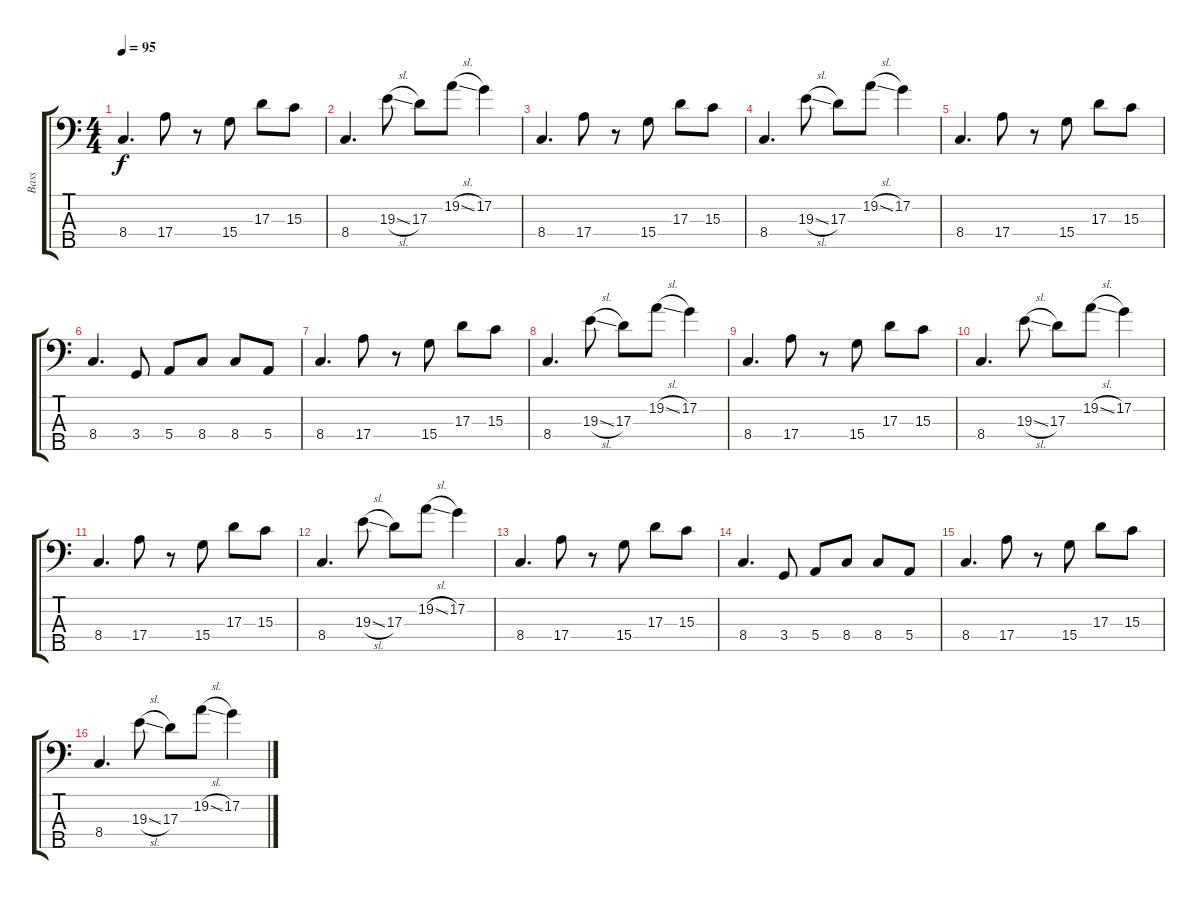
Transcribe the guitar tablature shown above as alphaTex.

\track ("Bass" "Bass") {instrument electricbassfinger}
\staff {score tabs}
\tuning (G2 D2 A1 E1 B0) {hide}
\ts (4 4)
\tempo 95
\clef f4
\ks c
8.4.4{d dy f} 17.4.8 r.8 15.4.8 17.3.8 15.3.8 |
8.4.4{d} 19.3{sl}.8 17.3.8 19.2{sl}.8 17.2.4 |
8.4.4{d} 17.4.8 r.8 15.4.8 17.3.8 15.3.8 |
8.4.4{d} 19.3{sl}.8 17.3.8 19.2{sl}.8 17.2.4 |
8.4.4{d} 17.4.8 r.8 15.4.8 17.3.8 15.3.8 |
8.4.4{d} 3.4.8 5.4.8 8.4.8 8.4.8 5.4.8 |
8.4.4{d} 17.4.8 r.8 15.4.8 17.3.8 15.3.8 |
8.4.4{d} 19.3{sl}.8 17.3.8 19.2{sl}.8 17.2.4 |
8.4.4{d} 17.4.8 r.8 15.4.8 17.3.8 15.3.8 |
8.4.4{d} 19.3{sl}.8 17.3.8 19.2{sl}.8 17.2.4 |
8.4.4{d volume 7} 17.4.8 r.8 15.4.8 17.3.8 15.3.8 |
8.4.4{d} 19.3{sl}.8 17.3.8 19.2{sl}.8 17.2.4 |
8.4.4{d} 17.4.8 r.8 15.4.8 17.3.8 15.3.8 |
8.4.4{d} 3.4.8 5.4.8 8.4.8 8.4.8 5.4.8 |
8.4.4{d volume 2} 17.4.8 r.8 15.4.8 17.3.8 15.3.8 |
8.4.4{d} 19.3{sl}.8 17.3.8 19.2{sl}.8 17.2.4
